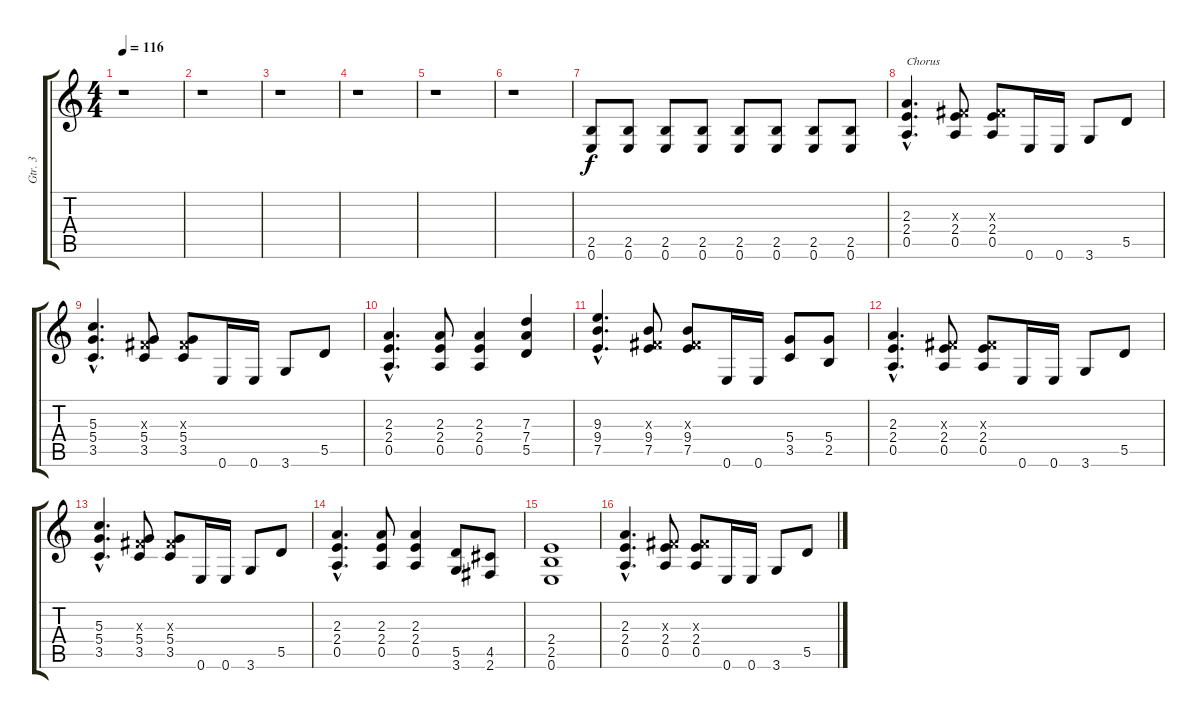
\track ("Gtr. 3" "Gtr. 3") {instrument overdrivenguitar}
\staff {score tabs}
\tuning (E4 B3 G3 D3 A2 E2) {hide}
\ts (4 4)
\tempo 116
\clef g2
\ks c
r.1{dy f} |
r.1 |
r.1 |
r.1 |
r.1 |
r.1 |
(2.5 0.6).8 (2.5 0.6).8 (2.5 0.6).8 (2.5 0.6).8 (2.5 0.6).8 (2.5 0.6).8 (2.5 0.6).8 (2.5 0.6).8 |
(2.3{hac} 2.4{hac} 0.5{hac}).4{d txt "Chorus"} (-1.3{x} 2.4 0.5).8 (-1.3{x} 2.4 0.5).8 0.6.16 0.6.16 3.6.8 5.5.8 |
(5.3{hac} 5.4{hac} 3.5{hac}).4{d} (-1.3{x} 5.4 3.5).8 (-1.3{x} 5.4 3.5).8 0.6.16 0.6.16 3.6.8 5.5.8 |
(2.3{hac} 2.4{hac} 0.5{hac}).4{d} (2.3 2.4 0.5).8 (2.3 2.4 0.5).4 (7.3 7.4 5.5).4 |
(9.3{hac} 9.4{hac} 7.5{hac}).4{d} (-1.3{x} 9.4 7.5).8 (-1.3{x} 9.4 7.5).8 0.6.16 0.6.16 (5.4 3.5).8 (5.4 2.5).8 |
(2.3{hac} 2.4{hac} 0.5{hac}).4{d} (-1.3{x} 2.4 0.5).8 (-1.3{x} 2.4 0.5).8 0.6.16 0.6.16 3.6.8 5.5.8 |
(5.3{hac} 5.4{hac} 3.5{hac}).4{d} (-1.3{x} 5.4 3.5).8 (-1.3{x} 5.4 3.5).8 0.6.16 0.6.16 3.6.8 5.5.8 |
(2.3{hac} 2.4{hac} 0.5{hac}).4{d} (2.3 2.4 0.5).8 (2.3 2.4 0.5).4 (5.5 3.6).8 (4.5 2.6).8 |
(2.4 2.5 0.6).1 |
(2.3{hac} 2.4{hac} 0.5{hac}).4{d} (-1.3{x} 2.4 0.5).8 (-1.3{x} 2.4 0.5).8 0.6.16 0.6.16 3.6.8 5.5.8
